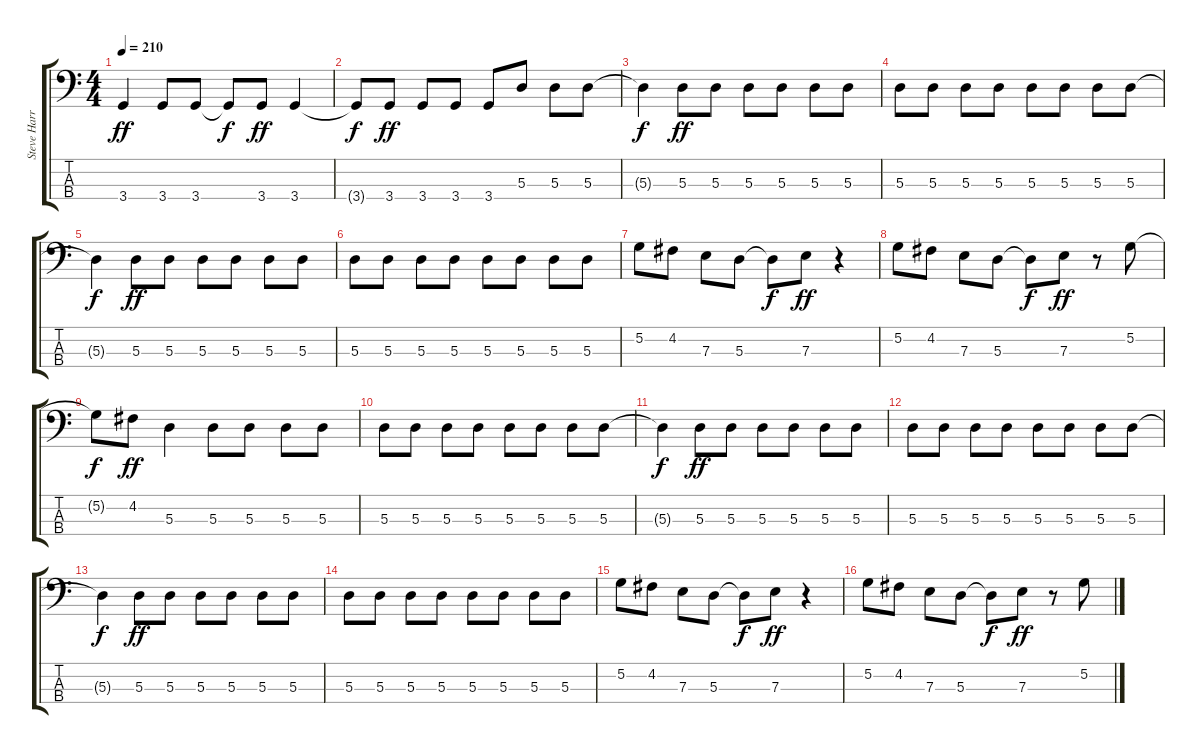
\track ("Steve Harris" "Steve Harr") {instrument electricbassfinger}
\staff {score tabs}
\tuning (G2 D2 A1 E1) {hide}
\ts (4 4)
\tempo 210
\clef f4
\ks c
3.4.4{dy ff} 3.4.8 3.4.8 3.4{t}.8{dy f} 3.4.8{dy ff} 3.4.4 |
3.4{t}.8{dy f} 3.4.8{dy ff} 3.4.8 3.4.8 3.4.8 5.3.8 5.3.8 5.3.8 |
5.3{t}.4{dy f} 5.3.8{dy ff} 5.3.8 5.3.8 5.3.8 5.3.8 5.3.8 |
5.3.8 5.3.8 5.3.8 5.3.8 5.3.8 5.3.8 5.3.8 5.3.8 |
5.3{t}.4{dy f} 5.3.8{dy ff} 5.3.8 5.3.8 5.3.8 5.3.8 5.3.8 |
5.3.8 5.3.8 5.3.8 5.3.8 5.3.8 5.3.8 5.3.8 5.3.8 |
5.2.8 4.2.8 7.3.8 5.3.8 5.3{t}.8{dy f} 7.3.8{dy ff} r.4 |
5.2.8 4.2.8 7.3.8 5.3.8 5.3{t}.8{dy f} 7.3.8{dy ff} r.8 5.2.8 |
5.2{t}.8{dy f} 4.2.8{dy ff} 5.3.4 5.3.8 5.3.8 5.3.8 5.3.8 |
5.3.8 5.3.8 5.3.8 5.3.8 5.3.8 5.3.8 5.3.8 5.3.8 |
5.3{t}.4{dy f} 5.3.8{dy ff} 5.3.8 5.3.8 5.3.8 5.3.8 5.3.8 |
5.3.8 5.3.8 5.3.8 5.3.8 5.3.8 5.3.8 5.3.8 5.3.8 |
5.3{t}.4{dy f} 5.3.8{dy ff} 5.3.8 5.3.8 5.3.8 5.3.8 5.3.8 |
5.3.8 5.3.8 5.3.8 5.3.8 5.3.8 5.3.8 5.3.8 5.3.8 |
5.2.8 4.2.8 7.3.8 5.3.8 5.3{t}.8{dy f} 7.3.8{dy ff} r.4 |
5.2.8 4.2.8 7.3.8 5.3.8 5.3{t}.8{dy f} 7.3.8{dy ff} r.8 5.2.8
